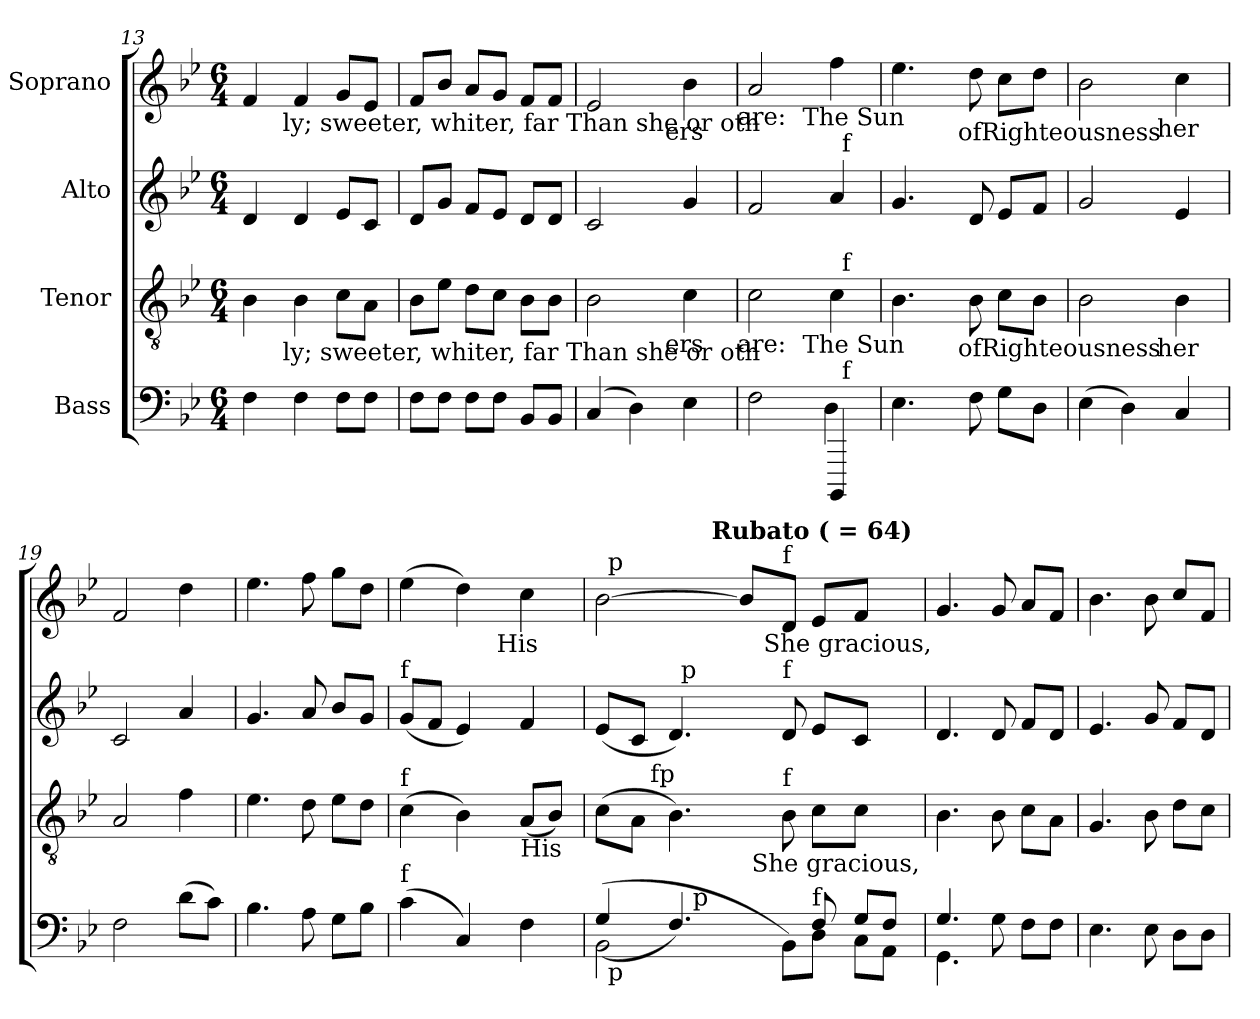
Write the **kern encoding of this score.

**kern	**kern	**kern	**kern
*part4	*part3	*part2	*part1
*staff4	*staff3	*staff2	*staff1
*I"Bass	*I"Tenor	*I"Alto	*I"Soprano
!!LO:PB:g=z
*clefF4	*clefGv2	*clefG2	*clefG2
*ITrd7c12	*	*	*
*k[b-e-]	*k[b-e-]	*k[b-e-]	*k[b-e-]
*B-:	*B-:	*B-:	*B-:
*M6/4	*M6/4	*M6/4	*M6/4
=13	=13	=13	=13
!	!	!	!LO:TX:b:t=Li
!	!LO:TX:b:t=Li	!	!
*	*^	*	*^
4FF\	4B-\	8..ryy	4d/	4f/	8..ryy
!	!	!	!	!	!LO:TX:b:t=ly; sweeter, whiter, far Than she or oth
!	!	!LO:TX:b:t=ly; sweeter, whiter, far Than she or oth	!	!	!
.	.	2ryy	.	.	2ryy
4FF\	4B-\	.	4d/	4f/	.
8FF\L	8c\L	.	8e-/L	8g/L	.
8FF\J	8A\J	.	8c/J	8e-/J	.
.	.	32ryy	.	.	32ryy
*	*v	*v	*	*v	*v
=14	=14	=14	=14
8FF\L	8B-\L	8d/L	8f/L
8FF\J	8e-\J	8g/J	8b-/J
8FF\L	8d\L	8f/L	8a/L
8FF\J	8c\J	8e-/J	8g/J
8BBB-/L	8B-\L	8d/L	8f/L
8BBB-/J	8B-\J	8d/J	8f/J
=15	=15	=15	=15
*	*^	*	*^
(4CC/	2B-\	4..ryy	2c/	2e-/	4..ryy
4DD\)	.	.	.	.	.
!	!	!	!	!	!LO:TX:b:t=ers
!	!	!LO:TX:b:t=ers	!	!	!
.	.	4ryy	.	.	4ryy
4EE-\	4c\	.	4g/	4b-\	.
.	.	16ryy	.	.	16ryy
!	!	!	!	!LO:TX:b:t=are&colon;	!
!	!LO:TX:b:t=are&colon;	!	!	!	!
=16	=16	=16	=16	=16	=16
*^	*	*^	*^	*	*
*	*^	*	*	*	*	*	*	*
2FF\	2ryy	2ryy	2c\	4.ryy	2ryy	2f/	2ryy	2a/	4.ryy
!	!	!	!	!	!	!	!	!	!LO:TX:b:t=The Sun
!	!	!	!	!LO:TX:b:t=The Sun	!	!	!	!	!
.	.	.	.	4.ryy	.	.	.	.	4.ryy
32ryy	4BBBBB-/	4DD\	4c\	.	32ryy	4a/	32ryy	4ff\	.
!	!	!	!	!	!	!	!LO:TX:a:t=f	!	!
!	!	!	!	!	!LO:TX:a:t=f	!	!	!	!
!LO:TX:a:t=f	!	!	!	!	!	!	!	!	!
8..ryy	.	.	.	.	8..ryy	.	8..ryy	.	.
*v	*v	*v	*	*	*	*v	*v	*	*
*	*	*v	*v	*	*	*
=17	=17	=17	=17	=17	=17
4.EE-\	4.B-\	4ryy	4.g/	4.ee-\	4ryy
.	.	16.ryy	.	.	16.ryy
!	!	!	!	!	!LO:TX:b:t=ofRighteousness
!	!	!LO:TX:b:t=ofRighteousness	!	!	!
.	.	4ryy	.	.	4ryy
8FF\	8B-\	.	8d/	8dd\	.
8GG\L	8c\L	.	8e-/L	8cc\L	.
.	.	8ryy	.	.	8ryy
8DD\J	8B-\J	.	8f/J	8dd\J	.
.	.	32ryy	.	.	32ryy
=18	=18	=18	=18	=18	=18
(>4EE-\	2B-\	4..ryy	2g/	2b-\	4..ryy
4DD\)	.	.	.	.	.
!	!	!	!	!	!LO:TX:b:t=her
!	!	!LO:TX:b:t=her	!	!	!
.	.	4ryy	.	.	4ryy
4CC/	4B-\	.	4e-/	4cc\	.
.	.	16ryy	.	.	16ryy
!!LO:LB:g=z
=19	=19	=19	=19	=19	=19
!	!	!	!	!LO:TX:b:t=Son, She was His morning star	!
!	!LO:TX:b:t=Son, She was His morning star	!	!	!	!
*	*v	*v	*	*v	*v
2FF\	2A/	2c/	2f/
(>8D\L	4f\	4a/	4dd\
8C\J)	.	.	.
=20	=20	=20	=20
4.BB-\	4.e-\	4.g/	4.ee-\
8AA\	8d\	8a/	8ff\
8GG\L	8e-\L	8b-/L	8gg\L
8BB-\J	8d\J	8g/J	8dd\J
=21	=21	=21	=21
!	!	!	!LO:TX:a:t=f
!	!	!LO:TX:a:t=f	!
!	!LO:TX:a:t=f	!	!
!LO:TX:a:t=f	!	!	!
*	*	*	*^
(>4C\	(>4c\	(<8g/L	(>4ee-\	4ryy
.	.	8f/J	.	.
4CC/)	4B-\)	4e-/)	4dd\)	8ryy
.	.	.	.	32ryy
!	!	!	!	!LO:TX:b:t=His
.	.	.	.	4ryy
!	!LO:TX:b:t=His	!	!	!
4FF\	(<8A/L	4f/	4cc\	.
.	8B-/J)	.	.	.
.	.	.	.	16.ryy
=22	=22	=22	=22	=22
*^	*	*	*	*
*	*^	*	*	*	*
*	*	*^	*	*	*	*
!	!	!	!	!	!	!LO:TX:b:t=star	!
!	!	!	!	!LO:TX:b:t=star	!	!	!
*	*	*	*	*^	*^	*^	*
*	*	*	*	*	*^	*	*	*	*	*^
32ryy	(4GG/	(<2BBB-\	4ryy	(>8c\L	8.ryy	2ryy	(<8e-/L	4ryy	[>2b-\	32ryy	4.ryy	2ryy
!	!	!	!	!	!	!	!	!	!	!LO:TX:a:t=p	!	!
!LO:TX:b:t=p	!	!	!	!	!	!	!	!	!	!	!	!
1ryy	.	.	.	.	.	.	.	.	.	1ryy	.	.
.	.	.	.	8A\J	.	.	8c/J	.	.	.	.	.
!	!	!	!	!	!LO:TX:a:t=fp	!	!	!	!	!	!	!
.	.	.	.	.	2...ryy	.	.	.	.	.	.	.
.	16ryy	.	4.FF/)	4.B-\)	.	.	4.d/)	32ryy	.	.	.	.
!	!	!	!	!	!	!	!	!LO:TX:a:t=p	!	!	!	!
.	.	.	.	.	.	.	.	2ryy	.	.	.	.
!	!LO:TX:a:t=p	!	!	!	!	!	!	!	!	!	!	!
.	2ryy	.	.	.	.	.	.	.	.	.	.	.
!	!	!	!	!	!	!	!	!	!	!	!LO:TX:a:B:t=Rubato (     = 64)	!
.	.	.	.	.	.	.	.	.	.	.	2.ryy	.
.	.	8ryy	.	.	.	32ryy	.	.	8b-/L]	.	.	16ryy
!	!	!	!	!	!	!LO:TX:b:t=She gracious,	!	!	!	!	!	!
.	.	.	.	.	.	2ryy	.	.	.	.	.	.
!	!	!	!	!	!	!	!	!	!	!	!	!LO:TX:b:t=She gracious,
.	.	.	.	.	.	.	.	.	.	.	.	2ryy
!	!	!	!	!	!	!	!	!	!LO:TX:a:t=f	!	!	!
!	!	!	!	!	!	!	!LO:TX:a:t=f	!	!	!	!	!
!	!	!	!	!LO:TX:a:t=f	!	!	!	!	!	!	!	!
.	.	8BBB-\L)	8ryy	8B-\	.	.	8d/	.	8d/J	.	.	.
!	!	!LO:TX:a:t=f	!	!	!	!	!	!	!	!	!	!
.	.	8DD\J	8FF/	8c\L	.	.	8e-/L	.	8e-/L	.	.	.
.	.	.	.	.	.	.	.	4ryy	.	.	.	.
.	4ryy	.	.	.	.	.	.	.	.	.	.	.
.	.	8CC\L	8GG/L	8c\J	.	.	8c/J	.	8f/J	.	.	.
.	.	8AAA\J	8FF/J	8ryy	.	.	8ryy	.	8ryy	.	.	.
16.ryy	.	.	.	.	.	16.ryy	.	16.ryy	.	16.ryy	.	.
.	16ryy	.	.	.	.	.	.	.	.	.	.	16ryy
*	*v	*v	*v	*	*	*	*	*	*	*	*	*
=23	=23	=23	=23	=23	=23	=23	=23	=23	=23	=23
!	!	!	!	!	!	!	!LO:TX:b:t=He essential Grace, He was the	!	!	!
!	!	!LO:TX:b:t=He essential Grace, He was the	!	!	!	!	!	!	!	!
*	*	*v	*v	*v	*	*	*v	*v	*v	*v
*	*	*	*v	*v	*
4.GG/	4.GGG\	4.B-\	4.d/	4.g/
4.ryy	8GG\	8B-\	8d/	8g/
.	8FF\L	8c\L	8f/L	8a/L
.	8FF\J	8A\J	8d/J	8f/J
*v	*v	*	*	*
=24	=24	=24	=24
4.EE-\	4.G/	4.e-/	4.b-\
8EE-\	8B-\	8g/	8b-\
8DD\L	8d\L	8f/L	8cc/L
8DD\J	8c\J	8d/J	8f/J
=	=	=	=
*-	*-	*-	*-
